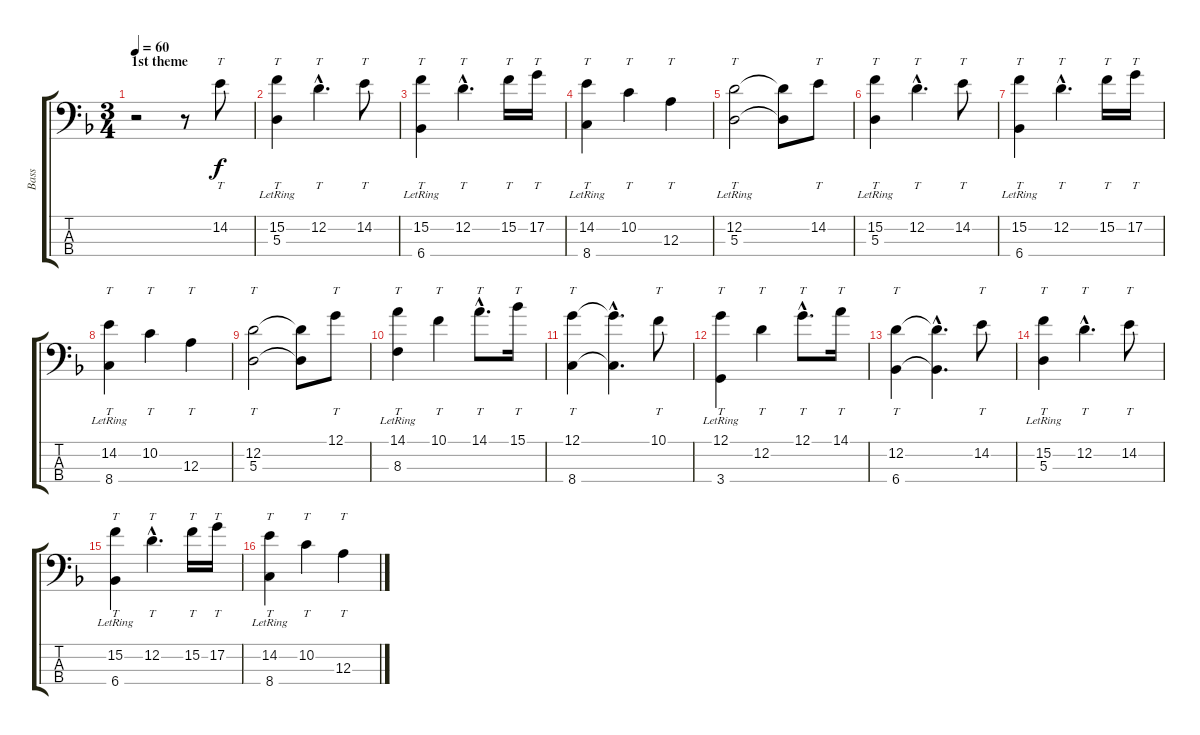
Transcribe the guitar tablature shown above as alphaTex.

\track ("Bass" "Bass") {instrument electricbassfinger}
\staff {score tabs}
\tuning (G2 D2 A1 E1) {hide}
\ts (3 4)
\section ("" "1st theme")
\tempo 60
\clef f4
\ks dminor
r.2{dy f instrument electricbassfinger} r.8 14.2.8{tt} |
(15.2 5.3{lr}).4{tt} 12.2{hac}.4{tt d} 14.2.8{tt} |
(15.2 6.4{lr}).4{tt} 12.2{hac}.4{tt d} 15.2.16{tt} 17.2.16{tt} |
(14.2 8.4{lr}).4{tt} 10.2.4{tt} 12.3.4{tt} |
(12.2 5.3{lr}).2{tt} (12.2{t} 5.3{t}).8 14.2.8{tt} |
(15.2 5.3{lr}).4{tt} 12.2{hac}.4{tt d} 14.2.8{tt} |
(15.2 6.4{lr}).4{tt} 12.2{hac}.4{tt d} 15.2.16{tt} 17.2.16{tt} |
(14.2 8.4{lr}).4{tt} 10.2.4{tt} 12.3.4{tt} |
(12.2 5.3).2{tt} (12.2{t} 5.3{t}).8 12.1.8{tt} |
(14.1 8.3{lr}).4{tt} 10.1.4{tt} 14.1{hac}.8{tt d} 15.1.16{tt} |
(12.1 8.4).4{tt} (12.1{hac t} 8.4{hac t}).4{d} 10.1.8{tt} |
(12.1 3.4{lr}).4{tt} 12.2.4{tt} 12.1{hac}.8{tt d} 14.1.16{tt} |
(12.2 6.4).4{tt} (12.2{hac t} 6.4{hac t}).4{d} 14.2.8{tt} |
(15.2 5.3{lr}).4{tt} 12.2{hac}.4{tt d} 14.2.8{tt} |
(15.2 6.4{lr}).4{tt} 12.2{hac}.4{tt d} 15.2.16{tt} 17.2.16{tt} |
(14.2 8.4{lr}).4{tt} 10.2.4{tt} 12.3.4{tt}
